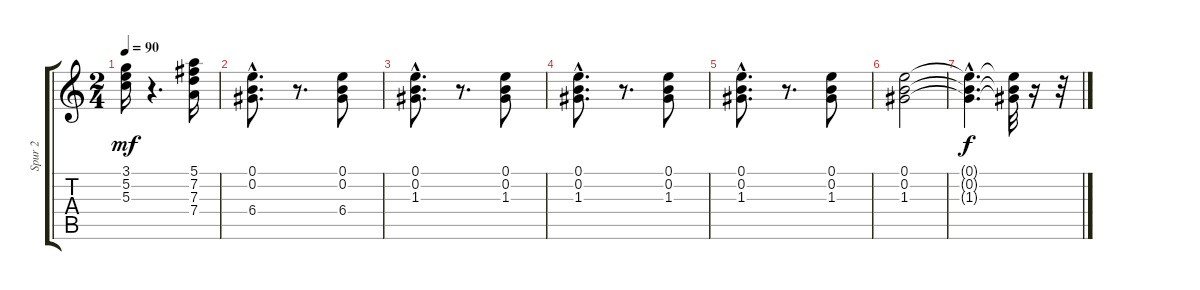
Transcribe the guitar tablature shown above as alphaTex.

\track ("Spur 2" "Spur 2") {instrument acousticguitarsteel}
\staff {score tabs}
\tuning (E4 B3 G3 D3 A2 E2) {hide}
\ts (2 4)
\tempo 90
\clef g2
\ks c
(3.1 5.2 5.3).16{dy mf} r.4{d} (5.1 7.2 7.3 7.4).16 |
(0.1{hac} 0.2{hac} 6.4{hac}).8{d} r.8{d} (0.1 0.2 6.4).8 |
(0.1{hac} 0.2{hac} 1.3{hac}).8{d} r.8{d} (0.1 0.2 1.3).8 |
(0.1{hac} 0.2{hac} 1.3{hac}).8{d} r.8{d} (0.1 0.2 1.3).8 |
(0.1{hac} 0.2{hac} 1.3{hac}).8{d} r.8{d} (0.1 0.2 1.3).8 |
(0.1 0.2 1.3).2 |
(0.1{hac t} 0.2{hac t} 1.3{hac t}).4{d dy f} (0.1{t} 0.2{t} 1.3{t}).32 r.16 r.32
